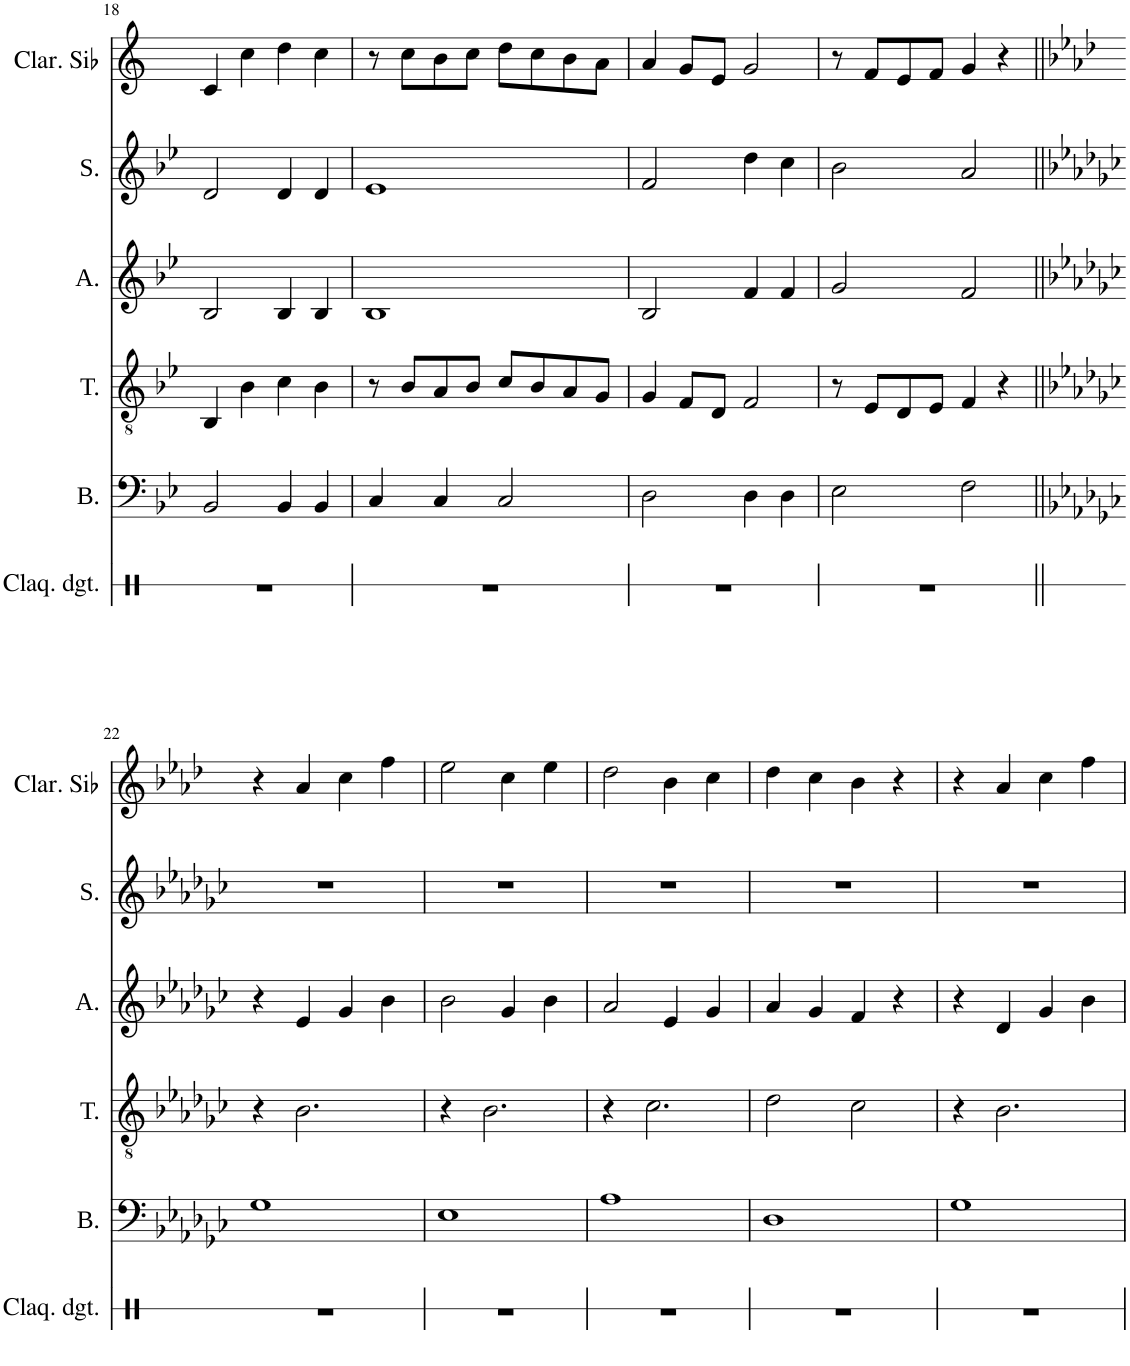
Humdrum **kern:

**kern	**kern	**kern	**kern	**kern	**kern
*part6	*part5	*part4	*part3	*part2	*part1
*staff6	*staff5	*staff4	*staff3	*staff2	*staff1
*I"Claquer des doigts	*I"Bass	*I"Tenor	*I"Alto	*I"Soprano	*I"Clarinette en Sib
*I'Claq. dgt.	*I'B.	*I'T.	*I'A.	*I'S.	*I'Clar. Sib
!!LO:PB:g=z
*clefX	*clefF4	*clefGv2	*clefG2	*clefG2	*clefG2
*	*	*	*	*	*Trd1c2
*k[]	*k[b-e-]	*k[b-e-]	*k[b-e-]	*k[b-e-]	*k[]
*M4/4	*M4/4	*M4/4	*M4/4	*M4/4	*M4/4
=18	=18	=18	=18	=18	=18
1r	2BB-/	4BB-/	2B-/	2d/	4c/
.	.	4B-\	.	.	4cc\
.	4BB-/	4c\	4B-/	4d/	4dd\
.	4BB-/	4B-\	4B-/	4d/	4cc\
=19	=19	=19	=19	=19	=19
1r	4C/	8r	1B-	1e-	8r
.	.	8B-/L	.	.	8cc\L
.	4C/	8A/	.	.	8b\
.	.	8B-/J	.	.	8cc\J
.	2C/	8c/L	.	.	8dd\L
.	.	8B-/	.	.	8cc\
.	.	8A/	.	.	8b\
.	.	8G/J	.	.	8a\J
=20	=20	=20	=20	=20	=20
1r	2D\	4G/	2B-/	2f/	4a/
.	.	8F/L	.	.	8g/L
.	.	8D/J	.	.	8e/J
.	4D\	2F/	4f/	4dd\	2g/
.	4D\	.	4f/	4cc\	.
=21	=21	=21	=21	=21	=21
1r	2E-\	8r	2g/	2b-\	8r
.	.	8E-/L	.	.	8f/L
.	.	8D/	.	.	8e/
.	.	8E-/J	.	.	8f/J
.	2F\	4F/	2f/	2a/	4g/
.	.	4r	.	.	4r
!!LO:LB:g=z
=22||	=22||	=22||	=22||	=22||	=22||
*	*k[b-e-a-d-g-c-]	*k[b-e-a-d-g-c-]	*k[b-e-a-d-g-c-]	*k[b-e-a-d-g-c-]	*k[b-e-a-d-]
1r	1G-	4r	4r	1r	4r
.	.	2.B-\	4e-/	.	4a-/
.	.	.	4g-/	.	4cc\
.	.	.	4b-\	.	4ff\
=23	=23	=23	=23	=23	=23
1r	1E-	4r	2b-\	1r	2ee-\
.	.	2.B-\	.	.	.
.	.	.	4g-/	.	4cc\
.	.	.	4b-\	.	4ee-\
=24	=24	=24	=24	=24	=24
1r	1A-	4r	2a-/	1r	2dd-\
.	.	2.c-\	.	.	.
.	.	.	4e-/	.	4b-\
.	.	.	4g-/	.	4cc\
=25	=25	=25	=25	=25	=25
1r	1D-	2d-\	4a-/	1r	4dd-\
.	.	.	4g-/	.	4cc\
.	.	2c-\	4f/	.	4b-\
.	.	.	4r	.	4r
=26	=26	=26	=26	=26	=26
1r	1G-	4r	4r	1r	4r
.	.	2.B-\	4d-/	.	4a-/
.	.	.	4g-/	.	4cc\
.	.	.	4b-\	.	4ff\
=	=	=	=	=	=
*-	*-	*-	*-	*-	*-
